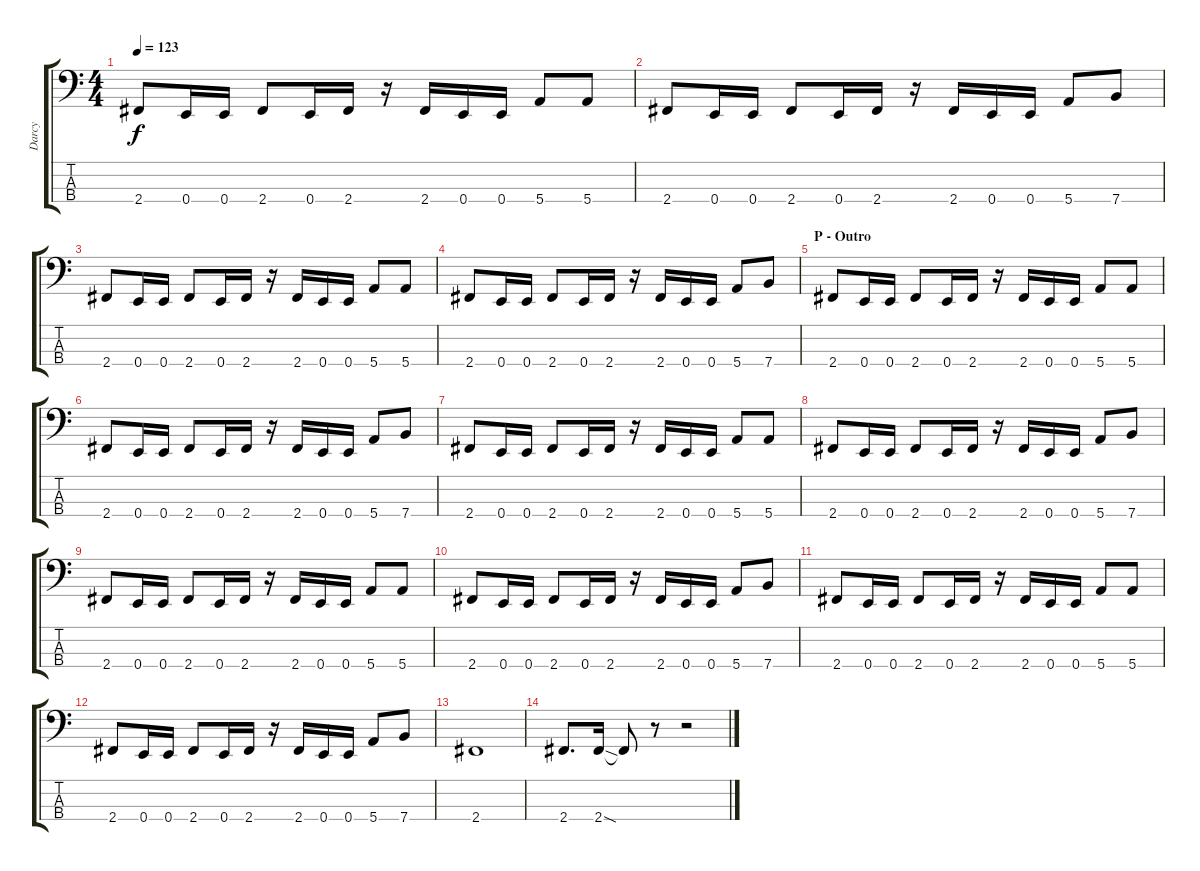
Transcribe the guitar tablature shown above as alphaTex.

\track ("Darcy" "Darcy") {instrument electricbasspick}
\staff {score tabs}
\tuning (G2 D2 A1 E1) {hide}
\ts (4 4)
\tempo 123
\clef f4
\ks c
2.4.8{dy f} 0.4.16 0.4.16 2.4.8 0.4.16 2.4.16 r.16 2.4.16 0.4.16 0.4.16 5.4.8 5.4.8 |
2.4.8 0.4.16 0.4.16 2.4.8 0.4.16 2.4.16 r.16 2.4.16 0.4.16 0.4.16 5.4.8 7.4.8 |
2.4.8 0.4.16 0.4.16 2.4.8 0.4.16 2.4.16 r.16 2.4.16 0.4.16 0.4.16 5.4.8 5.4.8 |
2.4.8 0.4.16 0.4.16 2.4.8 0.4.16 2.4.16 r.16 2.4.16 0.4.16 0.4.16 5.4.8 7.4.8 |
\section ("" "P - Outro")
2.4.8 0.4.16 0.4.16 2.4.8 0.4.16 2.4.16 r.16 2.4.16 0.4.16 0.4.16 5.4.8 5.4.8 |
2.4.8 0.4.16 0.4.16 2.4.8 0.4.16 2.4.16 r.16 2.4.16 0.4.16 0.4.16 5.4.8 7.4.8 |
2.4.8 0.4.16 0.4.16 2.4.8 0.4.16 2.4.16 r.16 2.4.16 0.4.16 0.4.16 5.4.8 5.4.8 |
2.4.8 0.4.16 0.4.16 2.4.8 0.4.16 2.4.16 r.16 2.4.16 0.4.16 0.4.16 5.4.8 7.4.8 |
2.4.8 0.4.16 0.4.16 2.4.8 0.4.16 2.4.16 r.16 2.4.16 0.4.16 0.4.16 5.4.8 5.4.8 |
2.4.8 0.4.16 0.4.16 2.4.8 0.4.16 2.4.16 r.16 2.4.16 0.4.16 0.4.16 5.4.8 7.4.8 |
2.4.8 0.4.16 0.4.16 2.4.8 0.4.16 2.4.16 r.16 2.4.16 0.4.16 0.4.16 5.4.8 5.4.8 |
2.4.8 0.4.16 0.4.16 2.4.8 0.4.16 2.4.16 r.16 2.4.16 0.4.16 0.4.16 5.4.8 7.4.8 |
2.4.1 |
2.4.8{d} 2.4{sod}.16 2.4{t}.8 r.8 r.2
